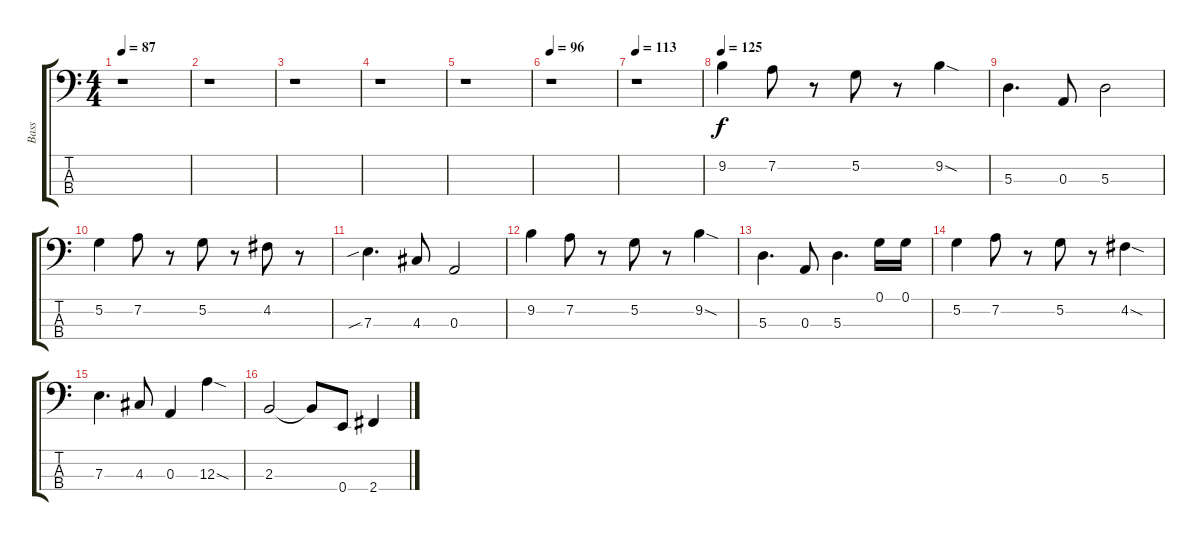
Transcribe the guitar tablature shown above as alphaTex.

\track ("Bass" "Bass") {instrument electricbassfinger}
\staff {score tabs}
\tuning (G2 D2 A1 E1) {hide}
\ts (4 4)
\tempo 87
\clef f4
\ks c
r.1{dy f} |
r.1 |
r.1 |
r.1 |
r.1 |
\tempo 96
r.1 |
\tempo 113
r.1 |
\tempo 125
9.2.4 7.2.8 r.8 5.2.8 r.8 9.2{sod}.4 |
5.3.4{d} 0.3.8 5.3.2 |
5.2.4 7.2.8 r.8 5.2.8 r.8 4.2.8 r.8 |
7.3{sib}.4{d} 4.3.8 0.3.2 |
9.2.4 7.2.8 r.8 5.2.8 r.8 9.2{sod}.4 |
5.3.4{d} 0.3.8 5.3.4{d} 0.1.16 0.1.16 |
5.2.4 7.2.8 r.8 5.2.8 r.8 4.2{sod}.4 |
7.3.4{d} 4.3.8 0.3.4 12.3{sod}.4 |
2.3.2 2.3{t}.8 0.4.8 2.4.4
